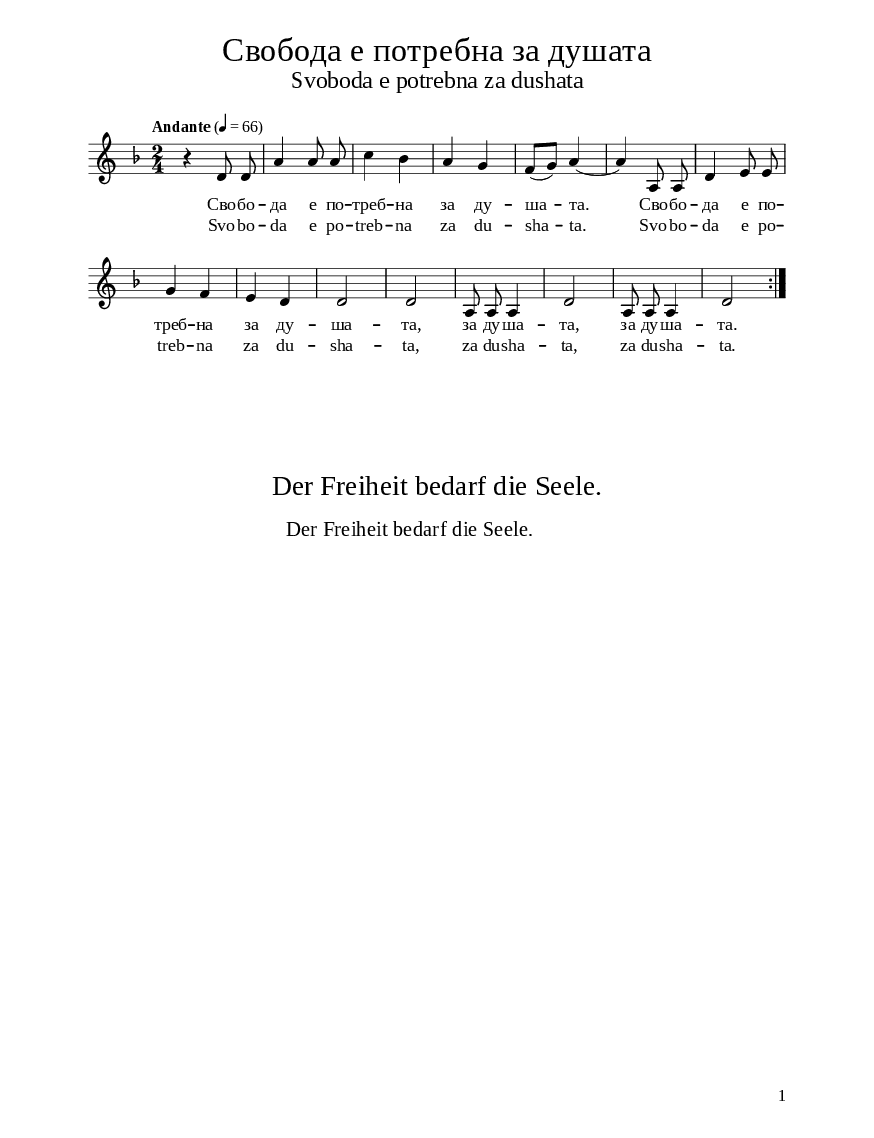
\version "2.22.1"

% include paper part and global functions
\include "include/globals.ily"

\bookpart {
  \include "include/bookpart-paper.ily"
  \score {
    \include "include/score-layout.ily"

    \new Voice \absolute {
      \clef treble
      \key d \minor
      \time 2/4
      \tempoFunc "Andante" 4 "66"
            \autoBeamOff
      \repeat volta 2 {
        r4  d'8  d'8 | % 2
        a'4  a'8  a'8 | % 3
        c''4  bes'4 | % 4
        a'4  g'4 | % 5
        f'8 ( [  g'8 ) ]  a'4 ~ | % 6
        a'4  a8  a8 | % 7
        d'4  e'8  e'8 \break | % 8
        g'4  f'4 | % 9
        e'4  d'4 |
        d'2 | % 11
        d'2 | % 12
        a8  a8  a4 | % 13
        d'2 | % 14
        a8  a8  a4 | % 15
        d'2
      }
    }
    \addlyrics {       Сво -- бо -- да е по -- треб -- на
      за ду -- ша -- та. Сво -- бо
      -- да е по -- треб -- на за ду --
      ша -- та, за ду -- ша -- та, за ду
      -- ша -- та.}
    \addlyrics { Svo -- bo -- da e po -- treb -- na
        za du -- sha -- ta. Svo -- bo
        -- da e po -- treb -- na za du --
        sha -- ta, za du -- sha -- ta, za du
        -- sha -- ta.}

    \header {
      title = \titleFunc "Свобода е потребна за душата" "Svoboda e potrebna za dushata"
    }

    \midi{}

  } % score

  \markup \empty-three

  % include foreign translation(s) of the song
  \version "2.22.1"

\markup \fill-line { \fontsize #deTitleFontSize "Der Freiheit bedarf die Seele." }
\markup \null
\markup \null
\markup \fontsize #deCoupletFontSize {
  \hspace #19
  \override #`(baseline-skip . ,deCoupletBaselineSkip)

  \column {

   \line { "Der Freiheit bedarf die Seele. " }

  }
}


} % bookpart

% Più mosso
%
